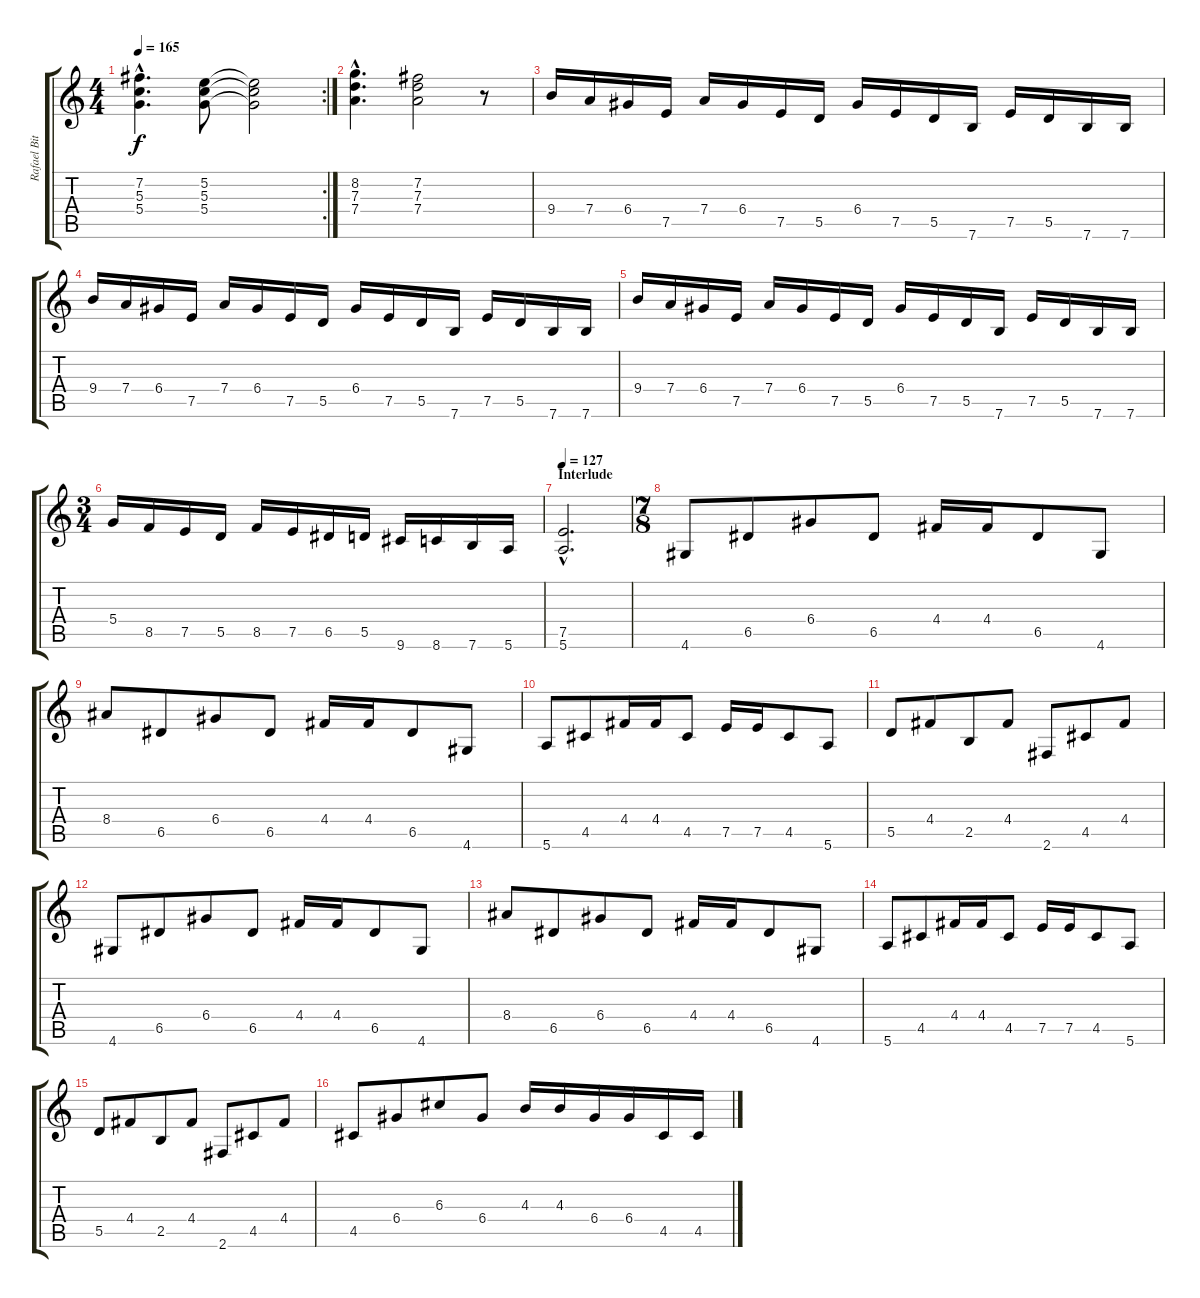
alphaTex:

\track ("Rafael Bittencourt" "Rafael Bit") {instrument distortionguitar}
\staff {score tabs}
\tuning (E4 B3 G3 D3 A2 E2) {hide}
\rc 2
\ts (4 4)
\tempo 165
\clef g2
\ks c
(7.2{hac} 5.3{hac} 5.4{hac}).4{d dy f} (5.2 5.3 5.4).8 (5.2{t} 5.3{t} 5.4{t}).2 |
(8.2{hac} 7.3{hac} 7.4{hac}).4{d} (7.2 7.3 7.4).2 r.8 |
9.4.16 7.4.16 6.4.16 7.5.16 7.4.16 6.4.16 7.5.16 5.5.16 6.4.16 7.5.16 5.5.16 7.6.16 7.5.16 5.5.16 7.6.16 7.6.16 |
9.4.16 7.4.16 6.4.16 7.5.16 7.4.16 6.4.16 7.5.16 5.5.16 6.4.16 7.5.16 5.5.16 7.6.16 7.5.16 5.5.16 7.6.16 7.6.16 |
9.4.16 7.4.16 6.4.16 7.5.16 7.4.16 6.4.16 7.5.16 5.5.16 6.4.16 7.5.16 5.5.16 7.6.16 7.5.16 5.5.16 7.6.16 7.6.16 |
\ts (3 4)
5.4.16 8.5.16 7.5.16 5.5.16 8.5.16 7.5.16 6.5.16 5.5.16 9.6.16 8.6.16 7.6.16 5.6.16 |
\section ("" "Interlude")
\tempo 127
(7.5{hac} 5.6{hac}).2{d} |
\ts (7 8)
4.6.8 6.5.8 6.4.8 6.5.8 4.4.16 4.4.16 6.5.8 4.6.8 |
8.4.8 6.5.8 6.4.8 6.5.8 4.4.16 4.4.16 6.5.8 4.6.8 |
5.6.8 4.5.8 4.4.16 4.4.16 4.5.8 7.5.16 7.5.16 4.5.8 5.6.8 |
5.5.8 4.4.8 2.5.8 4.4.8 2.6.8 4.5.8 4.4.8 |
4.6.8 6.5.8 6.4.8 6.5.8 4.4.16 4.4.16 6.5.8 4.6.8 |
8.4.8 6.5.8 6.4.8 6.5.8 4.4.16 4.4.16 6.5.8 4.6.8 |
5.6.8 4.5.8 4.4.16 4.4.16 4.5.8 7.5.16 7.5.16 4.5.8 5.6.8 |
5.5.8 4.4.8 2.5.8 4.4.8 2.6.8 4.5.8 4.4.8 |
4.5.8 6.4.8 6.3.8 6.4.8 4.3.16 4.3.16 6.4.16 6.4.16 4.5.16 4.5.16
